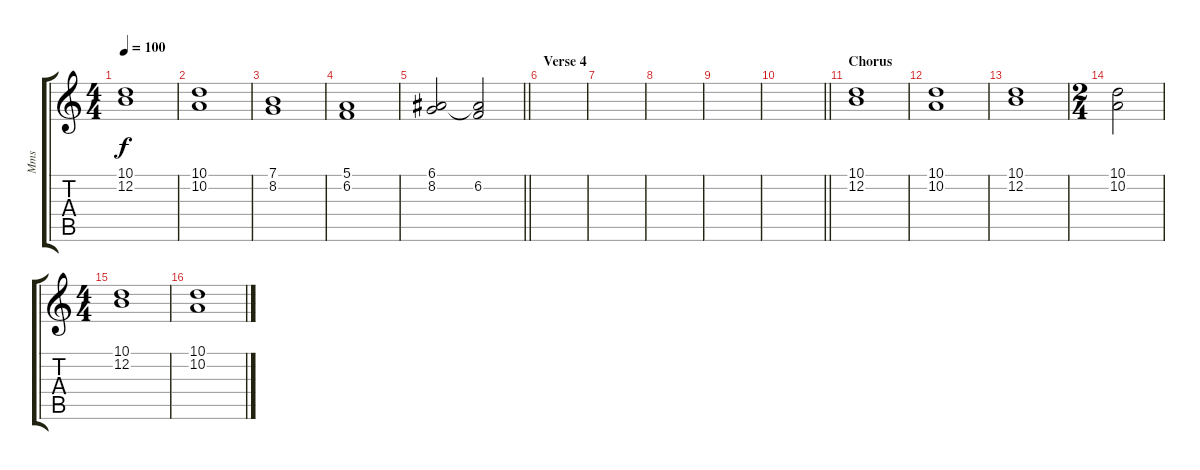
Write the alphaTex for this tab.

\track ("Mms" "Mms") {instrument synthvoice}
\staff {score tabs}
\tuning (E4 B3 G3 D3 A2 E2) {hide}
\ts (4 4)
\tempo 100
\clef g2
\ks c
(10.1 12.2).1{dy f} |
(10.1 10.2).1 |
(7.1 8.2).1 |
(5.1 6.2).1 |
\barLineRight lightlight
(6.1 8.2).2 (6.1{t} 6.2).2 |
\section ("" "Verse 4")
|
|
|
|
\barLineRight lightlight
|
\section ("" "Chorus")
(10.1 12.2).1 |
(10.1 10.2).1 |
(10.1 12.2).1 |
\ts (2 4)
(10.1 10.2).2 |
\ts (4 4)
(10.1 12.2).1 |
(10.1 10.2).1
